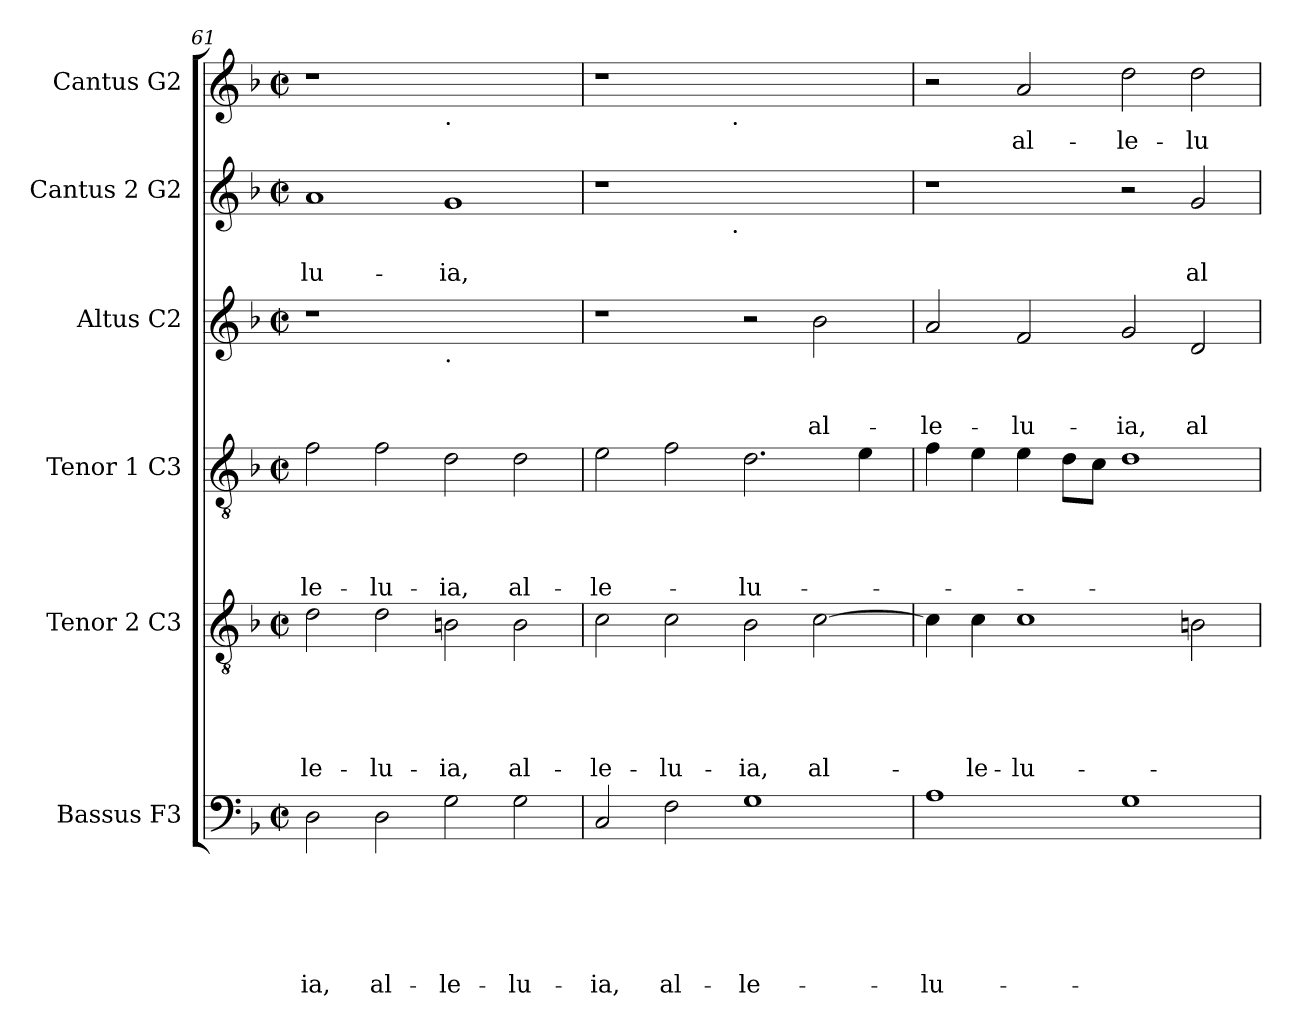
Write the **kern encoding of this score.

**kern	**text	**text	**text	**text	**text	**text	**kern	**text	**text	**text	**text	**text	**kern	**text	**text	**text	**text	**kern	**text	**text	**text	**kern	**text	**text	**kern	**text
*part6	*part6	*part6	*part6	*part6	*part6	*part6	*part5	*part5	*part5	*part5	*part5	*part5	*part4	*part4	*part4	*part4	*part4	*part3	*part3	*part3	*part3	*part2	*part2	*part2	*part1	*part1
*staff6	*staff6	*staff6	*staff6	*staff6	*staff6	*staff6	*staff5	*staff5	*staff5	*staff5	*staff5	*staff5	*staff4	*staff4	*staff4	*staff4	*staff4	*staff3	*staff3	*staff3	*staff3	*staff2	*staff2	*staff2	*staff1	*staff1
*I"Bassus F3	*	*	*	*	*	*	*I"Tenor 2 C3	*	*	*	*	*	*I"Tenor 1 C3	*	*	*	*	*I"Altus C2	*	*	*	*I"Cantus 2 G2	*	*	*I"Cantus G2	*
!!LO:PB:g=z
*clefF4	*	*	*	*	*	*	*clefGv2	*	*	*	*	*	*clefGv2	*	*	*	*	*clefG2	*	*	*	*clefG2	*	*	*clefG2	*
*k[b-]	*	*	*	*	*	*	*k[b-]	*	*	*	*	*	*k[b-]	*	*	*	*	*k[b-]	*	*	*	*k[b-]	*	*	*k[b-]	*
*F:	*	*	*	*	*	*	*F:	*	*	*	*	*	*F:	*	*	*	*	*F:	*	*	*	*F:	*	*	*F:	*
*M2/2	*	*	*	*	*	*	*M2/2	*	*	*	*	*	*M2/2	*	*	*	*	*M2/2	*	*	*	*M2/2	*	*	*M2/2	*
*met(c|)	*	*	*	*	*	*	*met(c|)	*	*	*	*	*	*met(c|)	*	*	*	*	*met(c|)	*	*	*	*met(c|)	*	*	*met(c|)	*
=61	=61	=61	=61	=61	=61	=61	=61	=61	=61	=61	=61	=61	=61	=61	=61	=61	=61	=61	=61	=61	=61	=61	=61	=61	=61	=61
!	!	!	!	!	!	!LO:LY:b	!	!	!	!	!	!LO:LY:b	!	!	!	!	!LO:LY:b	!	!	!	!	!	!	!LO:LY:b	!	!
2D\	.	.	.	.	.	-ia,	2d\	.	.	.	.	-le-	2f\	.	.	.	-le-	1r	.	.	.	1a	.	-lu-	1r	.
!	!	!	!	!	!	!LO:LY:b	!	!	!	!	!	!LO:LY:b	!	!	!	!	!LO:LY:b	!	!	!	!	!	!	!	!	!
2D\	.	.	.	.	.	al-	2d\	.	.	.	.	-lu-	2f\	.	.	.	-lu-	.	.	.	.	.	.	.	.	.
!	!	!	!	!	!	!	!	!	!	!	!	!	!	!	!	!	!	!	!	!	!	!	!	!	!LO:TX:b:t=.	!
!	!	!	!	!	!	!	!	!	!	!	!	!	!	!	!	!	!	!LO:TX:b:t=.	!	!	!	!	!	!	!	!
!	!	!	!	!	!	!LO:LY:b	!	!	!	!	!	!LO:LY:b	!	!	!	!	!LO:LY:b	!	!	!	!	!	!	!LO:LY:b	!	!
2G\	.	.	.	.	.	-le-	2Bn\	.	.	.	.	-ia,	2d\	.	.	.	-ia,	1ryy	.	.	.	1g	.	-ia,	1ryy	.
!	!	!	!	!	!	!LO:LY:b	!	!	!	!	!	!LO:LY:b	!	!	!	!	!LO:LY:b	!	!	!	!	!	!	!	!	!
2G\	.	.	.	.	.	-lu-	2B\	.	.	.	.	al-	2d\	.	.	.	al-	.	.	.	.	.	.	.	.	.
=62	=62	=62	=62	=62	=62	=62	=62	=62	=62	=62	=62	=62	=62	=62	=62	=62	=62	=62	=62	=62	=62	=62	=62	=62	=62	=62
!	!	!	!	!	!	!LO:LY:b	!	!	!	!	!	!LO:LY:b	!	!	!	!	!LO:LY:b	!	!	!	!	!	!	!	!	!
*	*	*	*	*	*	*	*	*	*	*	*	*	*	*	*	*	*	*	*	*	*	*^	*	*	*^	*
2C/	.	.	.	.	.	-ia,	2c\	.	.	.	.	-le-	2e\	.	.	.	-le-	1r	.	.	.	1r	2ryy	.	.	1r	2ryy	.
!	!	!	!	!	!	!LO:LY:b	!	!	!	!	!	!LO:LY:b	!	!	!	!	!	!	!	!	!	!	!	!	!	!	!	!
2F\	.	.	.	.	.	al-	2c\	.	.	.	.	-lu-	2f\	.	.	.	.	.	.	.	.	.	4...ryy	.	.	.	4...ryy	.
!	!	!	!	!	!	!	!	!	!	!	!	!	!	!	!	!	!	!	!	!	!	!	!	!	!	!	!LO:TX:b:t=.	!
!	!	!	!	!	!	!	!	!	!	!	!	!	!	!	!	!	!	!	!	!	!	!	!LO:TX:b:t=.	!	!	!	!	!
.	.	.	.	.	.	.	.	.	.	.	.	.	.	.	.	.	.	.	.	.	.	.	1ryy	.	.	.	1ryy	.
!	!	!	!	!	!	!LO:LY:b	!	!	!	!	!	!LO:LY:b	!	!	!	!	!LO:LY:b	!	!	!	!	!	!	!	!	!	!	!
1G	.	.	.	.	.	-le-	2B-\	.	.	.	.	-ia,	2.d\	.	.	.	-lu-	2r	.	.	.	1ryy	.	.	.	1ryy	.	.
!	!	!	!	!	!	!	!	!	!	!	!	!LO:LY:b	!	!	!	!	!	!	!	!	!LO:LY:b	!	!	!	!	!	!	!
.	.	.	.	.	.	.	[>2c\	.	.	.	.	al-	.	.	.	.	.	2b-\	.	.	al-	.	.	.	.	.	.	.
.	.	.	.	.	.	.	.	.	.	.	.	.	4e\	.	.	.	.	.	.	.	.	.	.	.	.	.	.	.
.	.	.	.	.	.	.	.	.	.	.	.	.	.	.	.	.	.	.	.	.	.	.	32ryy	.	.	.	32ryy	.
=63	=63	=63	=63	=63	=63	=63	=63	=63	=63	=63	=63	=63	=63	=63	=63	=63	=63	=63	=63	=63	=63	=63	=63	=63	=63	=63	=63	=63
!	!	!	!	!	!	!LO:LY:b	!	!	!	!	!	!	!	!	!	!	!	!	!	!	!LO:LY:b	!	!	!	!	!	!	!
*	*	*	*	*	*	*	*	*	*	*	*	*	*	*	*	*	*	*	*	*	*	*v	*v	*	*	*	*	*
*	*	*	*	*	*	*	*	*	*	*	*	*	*	*	*	*	*	*	*	*	*	*	*	*	*v	*v	*
1A	.	.	.	.	.	-lu-	4c\]	.	.	.	.	.	4f\	.	.	.	.	2a/	.	.	-le-	1r	.	.	2r	.
!	!	!	!	!	!	!	!	!	!	!	!	!LO:LY:b	!	!	!	!	!	!	!	!	!	!	!	!	!	!
.	.	.	.	.	.	.	4c\	.	.	.	.	-le-	4e\	.	.	.	.	.	.	.	.	.	.	.	.	.
!	!	!	!	!	!	!	!	!	!	!	!	!LO:LY:b	!	!	!	!	!	!	!	!	!LO:LY:b	!	!	!	!	!LO:LY:b
.	.	.	.	.	.	.	1c	.	.	.	.	-lu-	4e\	.	.	.	.	2f/	.	.	-lu-	.	.	.	2a/	al-
.	.	.	.	.	.	.	.	.	.	.	.	.	8d\L	.	.	.	.	.	.	.	.	.	.	.	.	.
.	.	.	.	.	.	.	.	.	.	.	.	.	8c\J	.	.	.	.	.	.	.	.	.	.	.	.	.
!	!	!	!	!	!	!	!	!	!	!	!	!	!	!	!	!	!	!	!	!	!LO:LY:b	!	!	!	!	!LO:LY:b
1G	.	.	.	.	.	.	.	.	.	.	.	.	1d	.	.	.	.	2g/	.	.	-ia,	2r	.	.	2dd\	-le-
!	!	!	!	!	!	!	!	!	!	!	!	!	!	!	!	!	!	!	!	!	!LO:LY:b	!	!	!LO:LY:b	!	!LO:LY:b
.	.	.	.	.	.	.	2Bn\	.	.	.	.	.	.	.	.	.	.	2d/	.	.	al-	2g/	.	al-	2dd\	-lu-
=	=	=	=	=	=	=	=	=	=	=	=	=	=	=	=	=	=	=	=	=	=	=	=	=	=	=
*-	*-	*-	*-	*-	*-	*-	*-	*-	*-	*-	*-	*-	*-	*-	*-	*-	*-	*-	*-	*-	*-	*-	*-	*-	*-	*-
